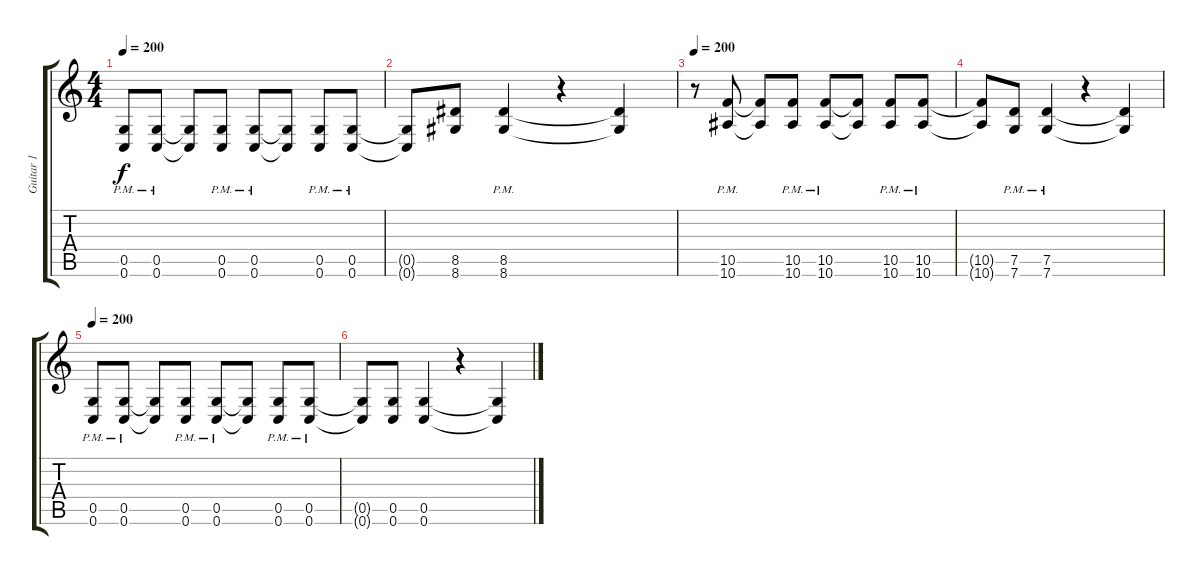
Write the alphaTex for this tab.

\track ("Guitar 1" "Guitar 1") {instrument distortionguitar}
\staff {score tabs}
\tuning (D4 A3 F3 C3 G2 C2) {hide}
\ts (4 4)
\tempo 200
\clef g2
\ks c
(0.5{pm} 0.6{pm}).8{dy f} (0.5{pm} 0.6{pm}).8 (0.5{t} 0.6{t}).8 (0.5{pm} 0.6{pm}).8 (0.5{pm} 0.6{pm}).8 (0.5{t} 0.6{t}).8 (0.5{pm} 0.6{pm}).8 (0.5{pm} 0.6{pm}).8 |
(0.5{t} 0.6{t}).8 (8.5 8.6).8 (8.5{pm} 8.6).4 r.4 (8.5{t} 8.6{t}).4 |
\tempo 200
r.8 (10.5{pm} 10.6{pm}).8 (10.5{t} 10.6{t}).8 (10.5{pm} 10.6{pm}).8 (10.5{pm} 10.6{pm}).8 (10.5{t} 10.6{t}).8 (10.5{pm} 10.6{pm}).8 (10.5{pm} 10.6{pm}).8 |
(10.5{t} 10.6{t}).8 (7.5{pm} 7.6{pm}).8 (7.5{pm} 7.6).4 r.4 (7.5{t} 7.6{t}).4 |
\tempo 200
(0.5{pm} 0.6{pm}).8 (0.5{pm} 0.6{pm}).8 (0.5{t} 0.6{t}).8 (0.5{pm} 0.6{pm}).8 (0.5{pm} 0.6{pm}).8 (0.5{t} 0.6{t}).8 (0.5{pm} 0.6{pm}).8 (0.5{pm} 0.6{pm}).8 |
(0.5{t} 0.6{t}).8 (0.5 0.6).8 (0.5 0.6).4 r.4 (0.5{t} 0.6{t}).4
